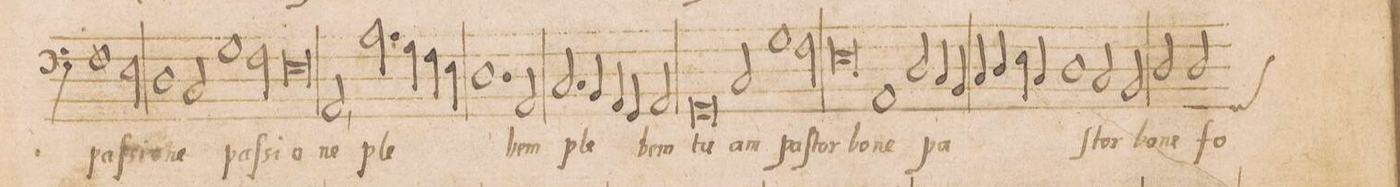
**kern	**text
*I"BASSVS	*
*clefF4	*
*k[]	*
*met(C|)	*
*M2/1	*
1F	paſ-
2E\	-si-
=21	=21
1D	-o-
2C/	-ne
1G\	paſ-
=22-	=22-
2F\	-si-
0E	-o-
=23-	=23-
2AA,>/	-ne
2.A\	ple-
=24-	=24-
4G\	.
4F\	.
4E\	.
1.D	.
=25-	=25-
2AA/	-bem
2.C/	ple-
4BB/	.
=26-	=26-
4AA/	.
4GG/	.
2AA/	-bem
0GG	tu-
=27-	=27-
2C/	-am
1G\	pa-
=28-	=28-
2F\	-ſtor
0E	bo-
=29-	=29-
1AA	-ne
=30-	=30-
2D/	pa-
4C/	.
4BB/	.
4C/	.
4D/	.
4E\	.
4C/	.
=31-	=31-
1D	.
2C/	-ſtor
2BB/	bo
=32	=32
2D/	-ne
2D/	fo-
*custos:GG	*
*-	*-
